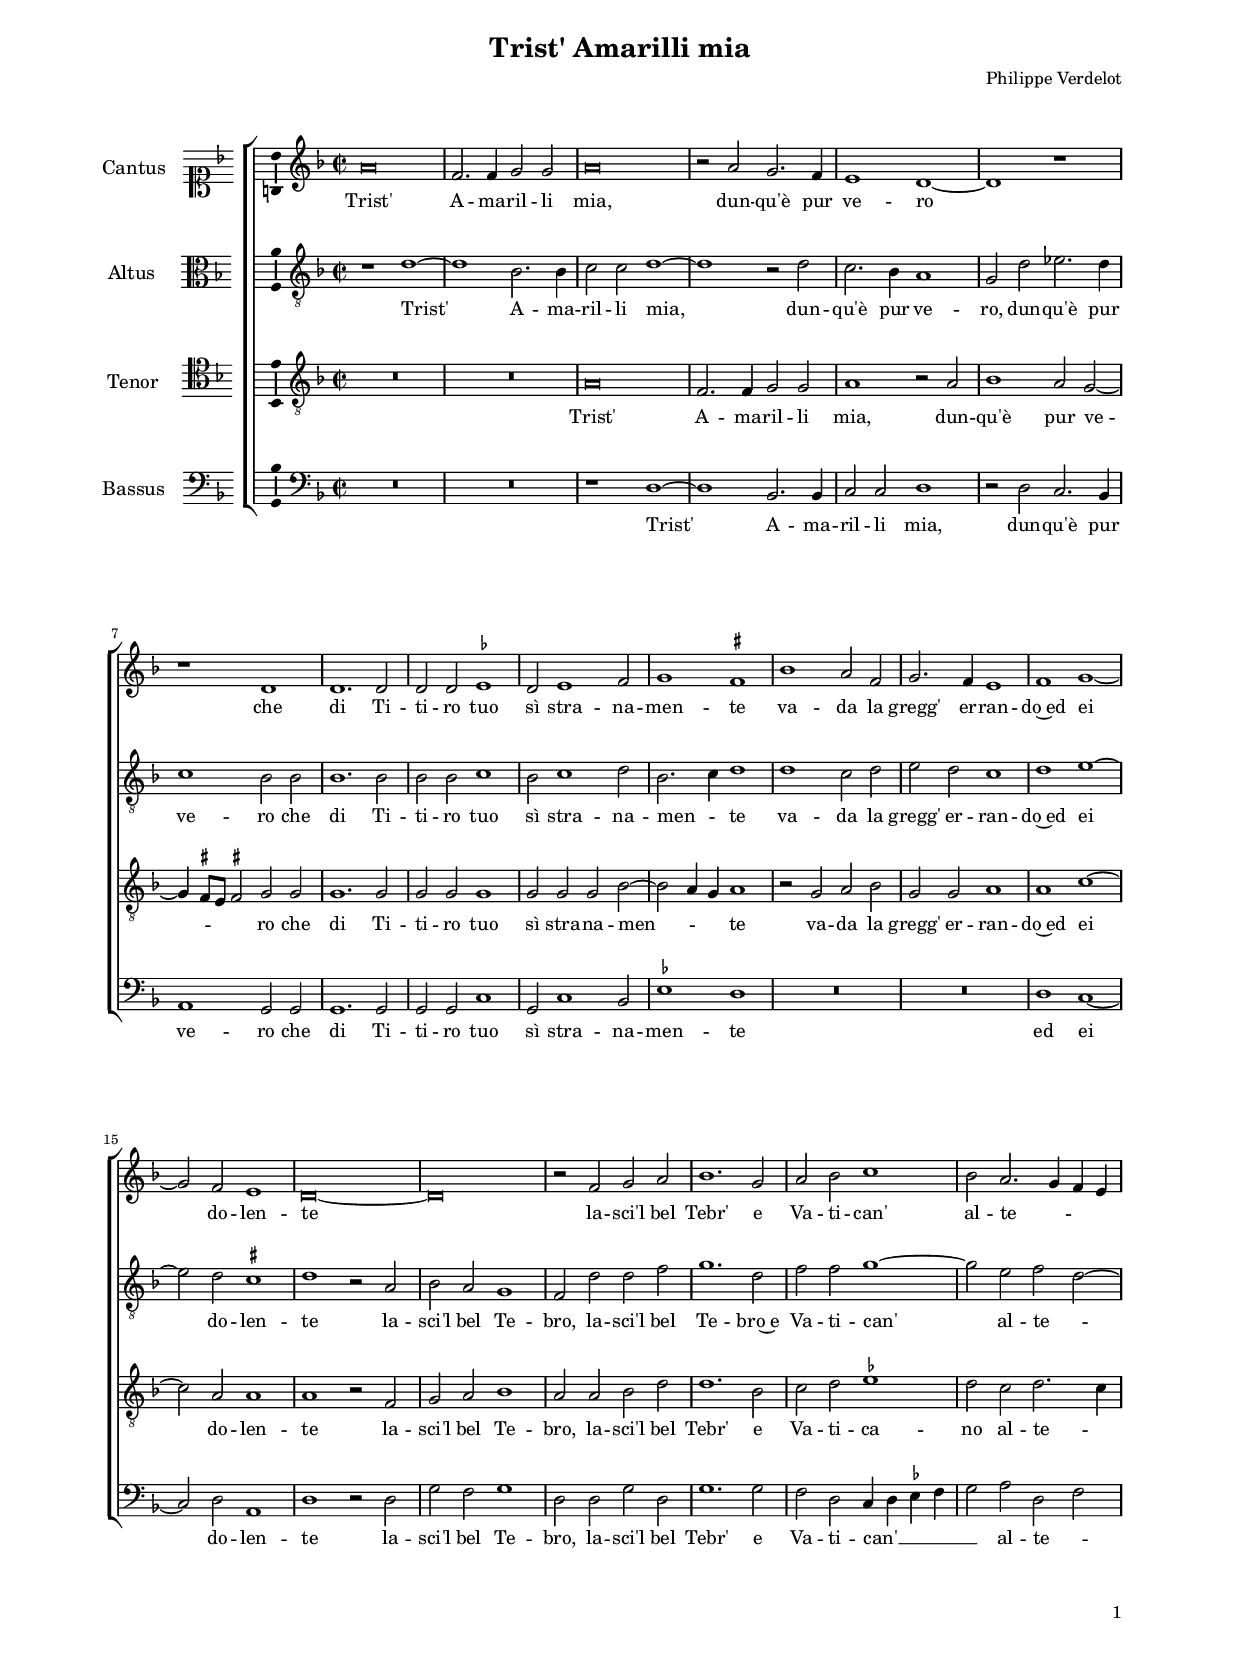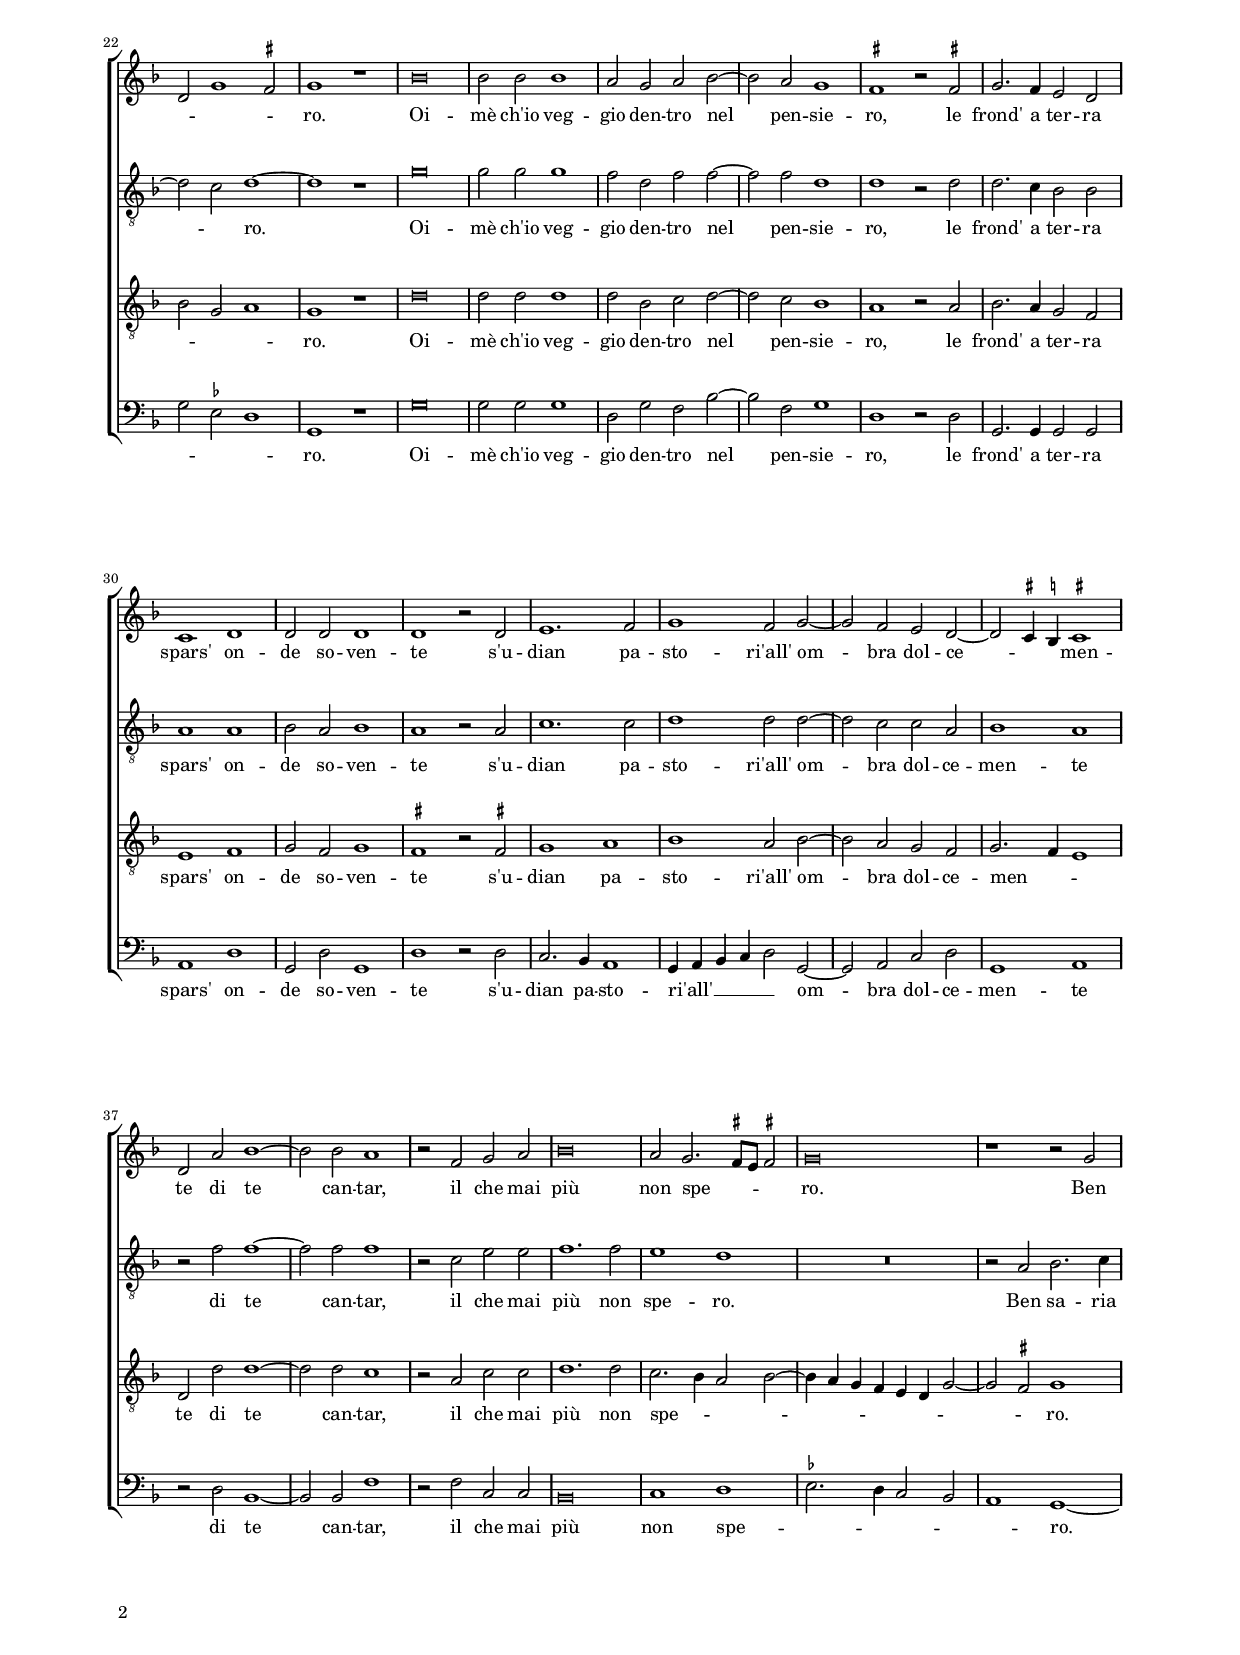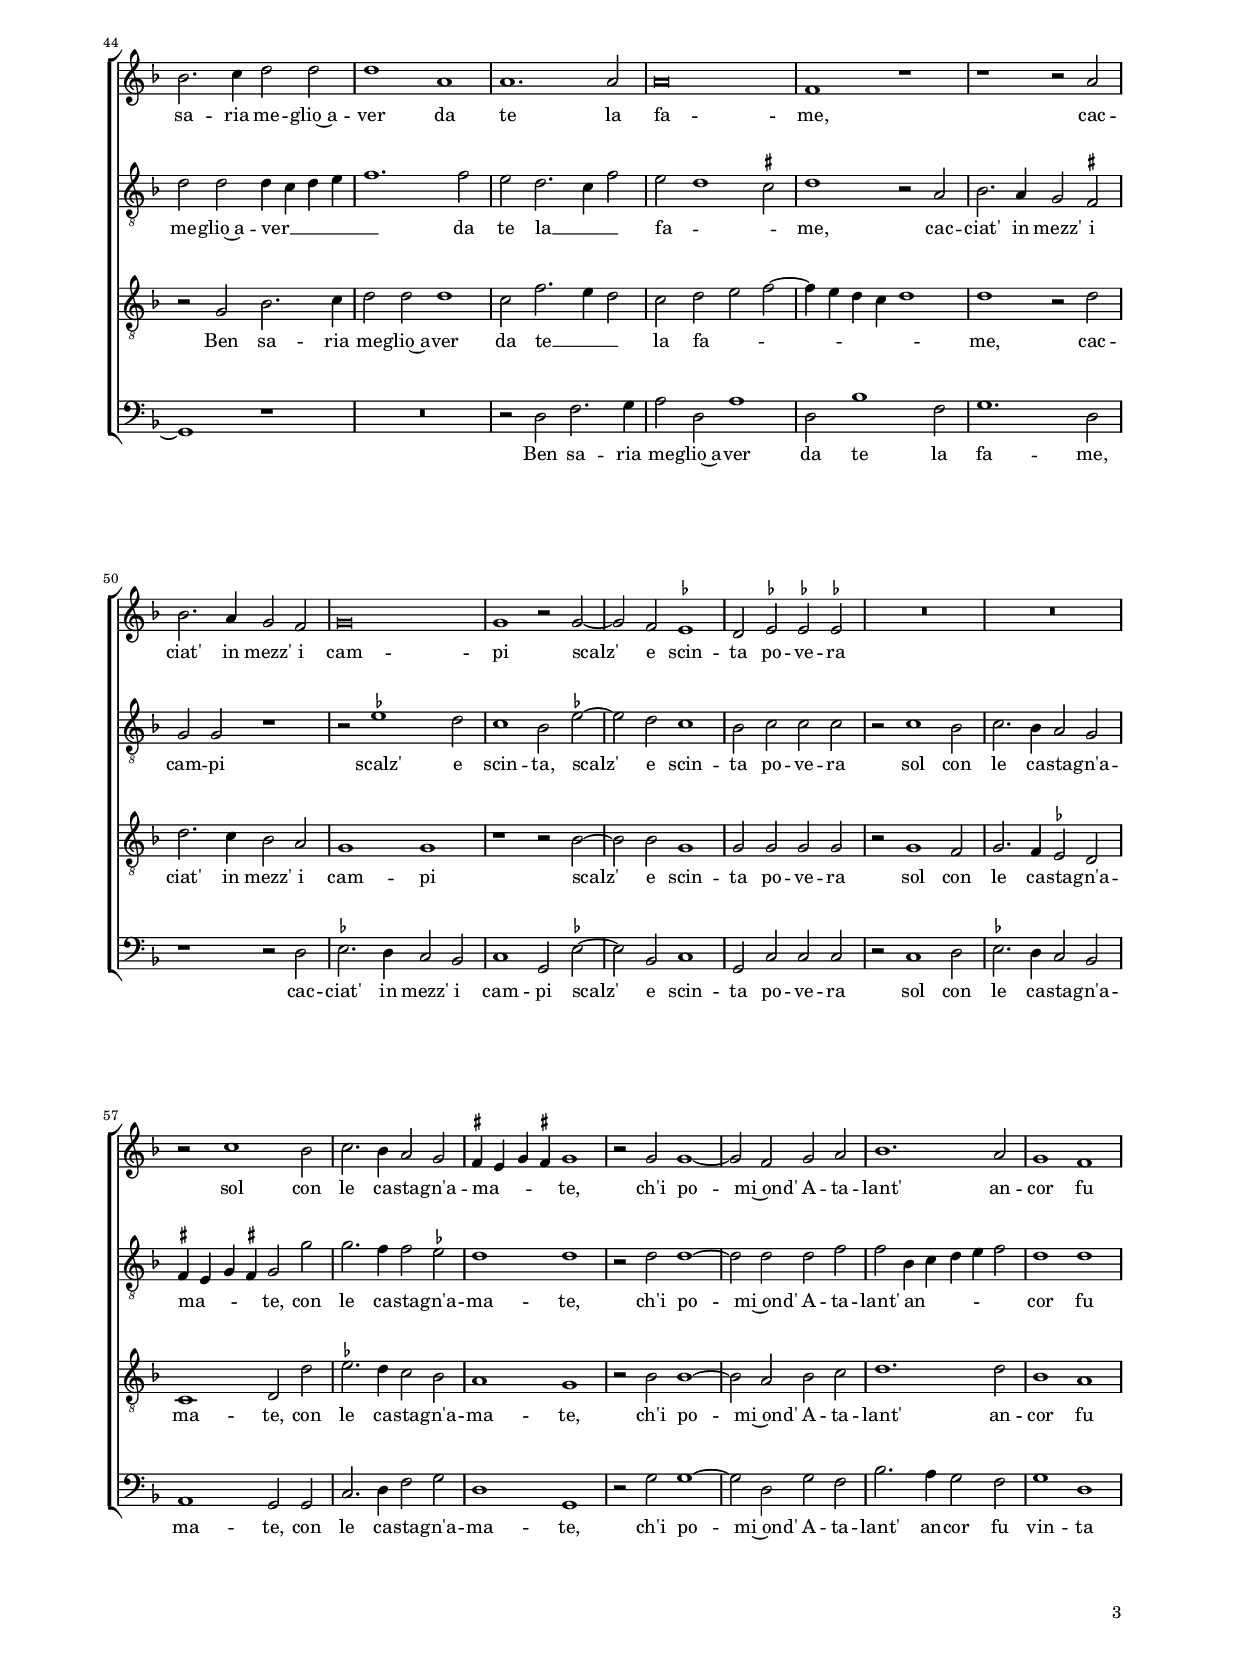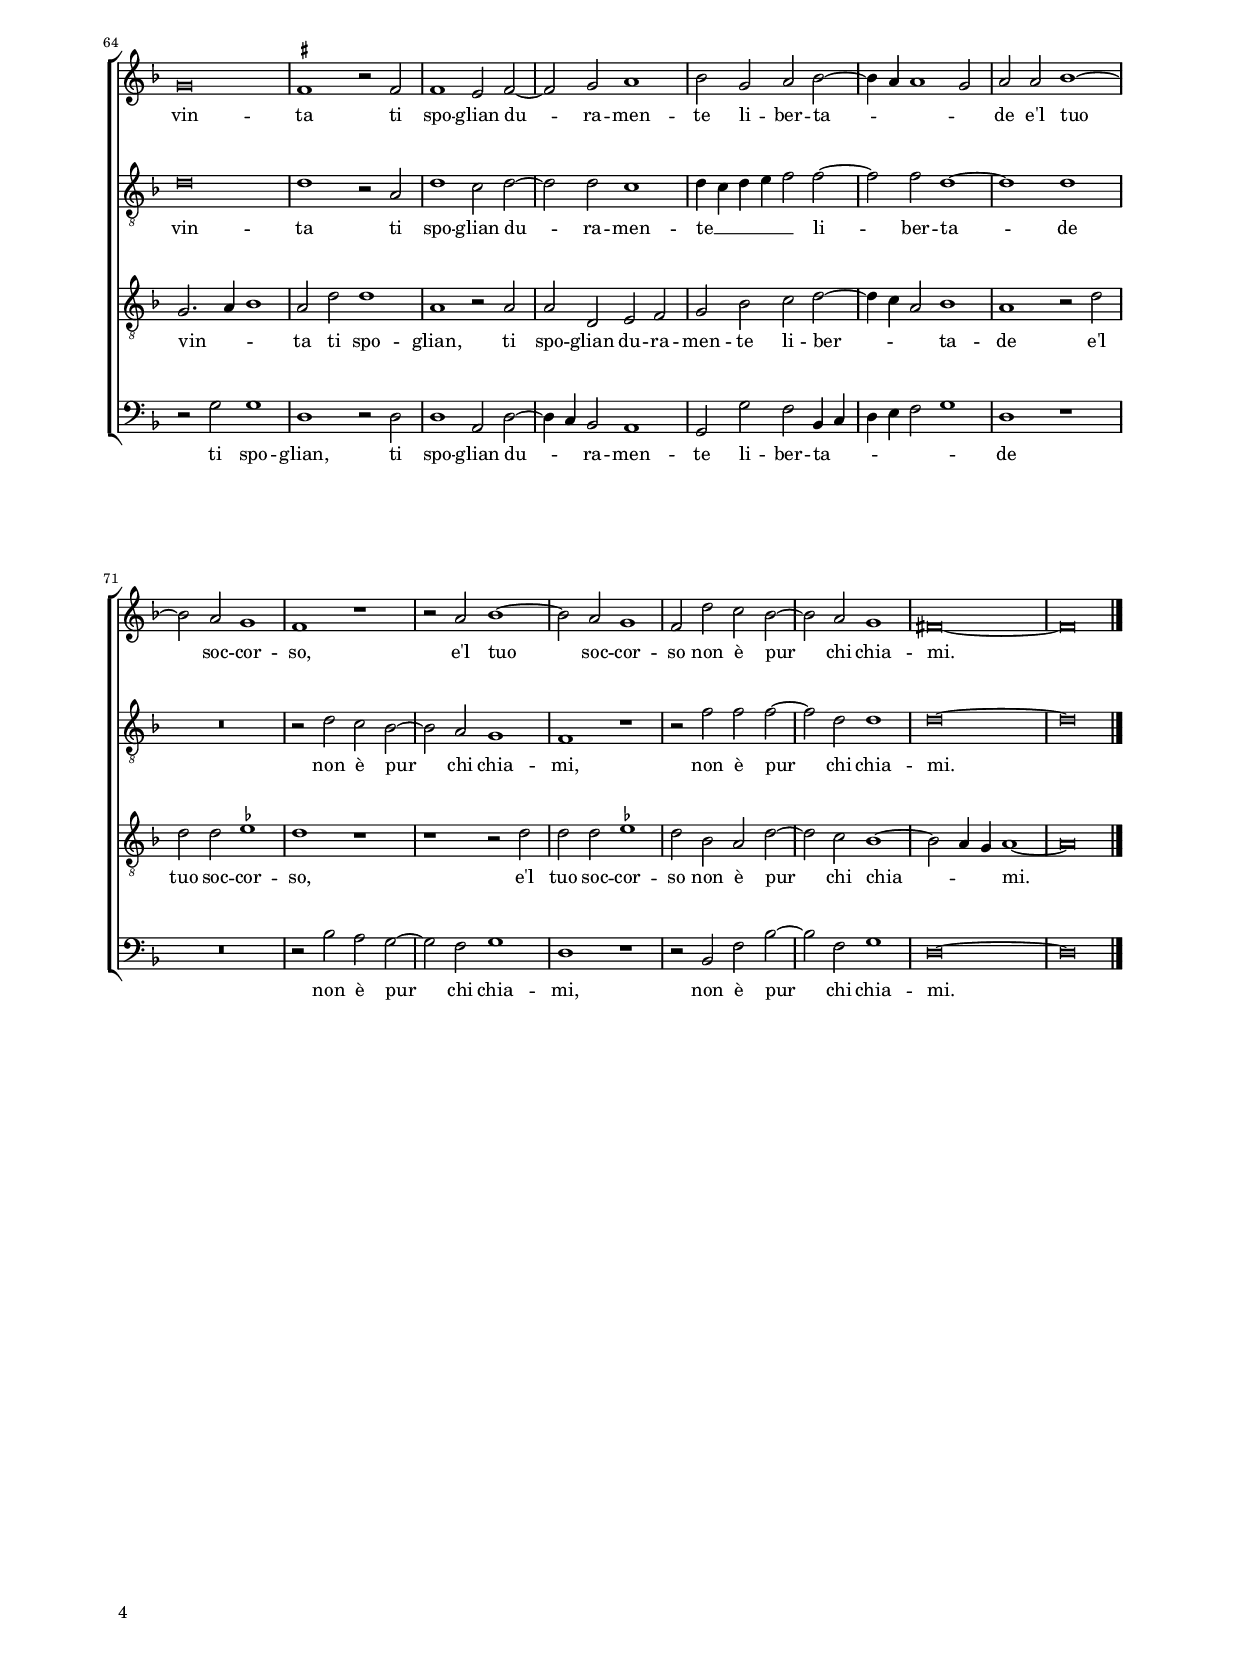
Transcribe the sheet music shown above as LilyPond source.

\header
{
  title="Trist' Amarilli mia"
  composer="Philippe Verdelot"
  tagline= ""
}

\version "2.22.0"
\language deutsch
#(set-global-staff-size 15)
% #(set-default-paper-size "letter")
#(ly:set-option 'point-and-click #f)

	
global = {
    % \set Staff.autoBeaming = ##f        
	\key f \major
	\time 2/2 \set Score.measureLength = #(ly:make-moment 2/1)
    \set Score.tempoHideNote = ##t
    \tempo 2 = 90
    \skip 1*2*78 \bar "|."
	}

	ficta = { \once \set suggestAccidentals = ##t }
	
	forget = #(define-music-function (music) (ly:music?) #{
		\accidentalStyle forget
		$music
		\accidentalStyle default
		#})
	

\paper
	{
	top-margin = 1.7 \cm
	bottom-margin = 1.1 \cm
	left-margin = 2 \cm
	right-margin = 2 \cm
	ragged-bottom = ##f
	ragged-last-bottom = ##t
	print-page-number = ##f
	system-system-spacing = #'((basic-distance . 17) (minimum-distance . 14) (padding . 6) (strechability . 150))
        oddFooterMarkup=\markup   \fill-line { "" \fromproperty #'page:page-number-string }
        evenFooterMarkup=\markup  \fill-line { \fromproperty #'page:page-number-string "" }
        last-bottom-spacing = #'((basic-distance . 11) (minimum-distance . 7) (padding . 4))
%	systems-per-page = 3
%       page-count = 3        
%	min-systems-per-page = 3
	}


incipitcantus = \markup { \score {
	{
	\set Staff.instrumentName = \markup { \fontsize #1 "Cantus" }
	\key f \major
	\clef soprano
	s4 \bar ""
	}
	\layout  {
	raggedright = ##t
	indent = 1.6 \cm
	line-width = 2.2\cm
	\context { \Staff \remove Time_signature_engraver }
	\override Staff.Clef.Y-extent = #'(0 . 0)
	}} \hspace #1 }
	
      
incipitaltus = \markup { \score {
	{
	\set Staff.instrumentName = \markup { \fontsize #1 "Altus" }
	\key f \major
	\clef alto
	s4 \bar ""
	}
	\layout  {
	raggedright = ##t
	indent = 1.6 \cm
	line-width = 2.2\cm
	\context { \Staff \remove Time_signature_engraver }
	\override Staff.Clef.Y-extent = #'(0 . 0)
	}} \hspace #1 }


incipittenor = \markup { \score {
	{
	\set Staff.instrumentName = \markup { \fontsize #1 "Tenor" }
	\key f \major
	\clef tenor
	s4 \bar ""
	}
	\layout  {
	raggedright = ##t
	indent = 1.6 \cm
	line-width = 2.2\cm
	\context { \Staff \remove Time_signature_engraver }
	\override Staff.Clef.Y-extent = #'(0 . 0)
	}} \hspace #1 }


incipitbassus = \markup { \score {
	{
	\set Staff.instrumentName = \markup { \fontsize #1 "Bassus" }
	\key f \major
	\clef bass
	s4 \bar ""
	}
	\layout  {
	raggedright = ##t
	indent = 1.6 \cm
	line-width = 2.2\cm
	\context { \Staff \remove Time_signature_engraver }
	\override Staff.Clef.Y-extent = #'(0 . 0)
	}} \hspace #1 }


cantus =  \relative c''
	{
	a\breve
	f2. f4 g2 g
	a\breve
	r2 a g2. f4
%5
	e1 d~ |
	d1 r
	r1 d
	d1. d2
	d2 d \ficta es1
%10
	d2 e1 f2
	g1 \ficta fis |
	b1 a2 f
	g2. f4 e1
	f1 g~
%15
	g2 f e1 |
	d\breve~
	d\breve
	r2 f g a
	b1. g2
%20
	a2 b c1 |
	b2 a2. g4 f e
	d2 g1 \ficta fis2
	g1 r
	b\breve
%25
	b2 b b1 |
	a2 g a b~
	b2 a g1
	\ficta fis1 r2 \ficta fis!
	g2. f4 e2 d
%30
	c1 d |
	d2 d d1
	d1 r2 d
	e1. f2
	g1 f2 g~
%35
	g2 f e d~ |
	d2 \ficta cis4 \ficta h \ficta cis!1
	d2 a' b1~
	b2 b a1
	r2 f g a
%40
	b\breve |
	a2 g2. \ficta fis8 e \ficta fis!2
	g\breve
	r1 r2 g
	b2. c4 d2 d
%45
	d1 a |
	a1. a2
	a\breve
	f1 r
	r1 r2 a
%50
	b2. a4 g2 f |
	g\breve
	g1 r2 g~
	g2 f \ficta es1
	d2 \ficta es \ficta es! \ficta es!
%55
	R\breve |
	R\breve
	r2 c'1 b2
	c2. b4 a2 g
	\ficta fis4 e g \ficta fis! g1
%60
	r2 g g1~ |
	g2 f g a
	b1. a2
	g1 f
	g\breve
%65
	\ficta fis1 r2 \forget f |
	f1 e2 f~
	f2 g a1
	b2 g a b~
	b4 a a1 g2
%70
	a2 a b1~ |
	b2 a g1
	f1 r
	r2 a b1~
	b2 a g1
%75
	f2 d' c b~ |
	b2 a g1
	fis\breve~
    fis\breve |
	}


altus =  \relative c'
    {
	r1 d~
	d1 b2. b4
	c2 c d1~
	d1 r2 d
%5
	c2. b4 a1 |
	g2 d' es2. d4
	c1 b2 b
	b1. b2
	b2 b c1
%10
	b2 c1 d2 |
	b2. c4 d1
	d1 c2 d
	e2 d c1
	d1 e~
%15
	e2 d \ficta cis1 |
	d1 r2 a
	b2 a g1
	f2 d' d f
	g1. d2
%20
	f2 f g1~ |
	g2 e f d~
	d2 c d1~
	d1 r
	g\breve
%25
	g2 g g1 |
	f2 d f f~
	f2 f d1
	d1 r2 d
	d2. c4 b2 b
%30
	a1 a |
	b2 a b1
	a1 r2 a
	c1. c2
	d1 d2 d~
%35
	d2 c c a |
	b1 a
	r2 f' f1~
	f2 f f1
	r2 c e e
%40
	f1. f2 |
	e1 d
	R\breve
	r2 a b2. c4
	d2 d d4 c d e
%45
	f1. f2 |
	e2 d2. c4 f2
	e2 d1 \ficta cis2
	d1 r2 a
	b2. a4 g2 \ficta fis
%50
	g2 g r1 |
	r2 \ficta es'1 d2
	c1 b2 \ficta es~
	\ficta es2 d c1
	b2 c c c
%55
	r2 c1 b2 |
	c2. b4 a2 g
	\ficta fis4 e g \ficta fis! g2 g'
	g2. f4 f2 \ficta es
	d1 d
%60
	r2 d d1~ |
	d2 d d f
	f2 b,4 c d e f2
	d1 d
	d\breve
%65
	d1 r2 a |
	d1 c2 d~
	d2 d c1
	d4 c d e f2 f~
	f2 f d1~
%70
	d1 d |
	R\breve
	r2 d c b~
	b2 a g1
	f1 r
%75
	r2 f' f f~ |
	f2 d d1
	d\breve~
    d\breve |
	}


tenor =  \relative c'
	{
	R\breve
	R\breve
	a\breve
	f2. f4 g2 g
%5
	a1 r2 a |
	b1 a2 g~
	g4 \ficta fis8 e \ficta fis!2 g2 g
	g1. g2
	g2 g g1
%10
	g2 g g b~ |
	b2 a4 g a1
	r2 g a b
	g2 g a1
	a1 c~
%15
	c2 a a1 |
	a1 r2 f
	g2 a b1
	a2 a b d
	d1. b2
%20
	c2 d \ficta es1 |
	d2 c d2. c4
	b2 g a1
	g1 r
	d'\breve
%25
	d2 d d1 |
	d2 b c d~
	d2 c b1
	a1 r2 a
	b2. a4 g2 f
%30
	e1 f |
	g2 f g1
	\ficta fis1 r2 \ficta fis!
	g1 a
	b1 a2 b~
%35
	b2 a g f |
	g2. f4 e1
	d2 d' d1~
	d2 d c1
	r2 a c c
%40
	d1. d2 |
	c2. b4 a2 b~
	b4 a g f e d g2~
	g2 \ficta fis g1
	r2 g b2. c4
%45
	d2 d d1 |
	c2 f2. e4 d2
	c2 d e f~
	f4 e d c d1
	d1 r2 d
%50
	d2. c4 b2 a |
	g1 g
	r1 r2 b~
	b2 b g1
	g2 g g g
%55
	r2 g1 f2 |
	g2. f4 \ficta es2 d
	c1 d2 d'
	\ficta es2. d4 c2 b
	a1 g
%60
	r2 b b1~ |
	b2 a b c
	d1. d2
	b1 a
	g2. a4 b1
%65
	a2 d d1 |
	a1 r2 a
	a2 d, e f
	g2 b c d~
	d4 c a2 b1
%70
	a1 r2 d |
	d2 d \ficta es1
	d1 r
	r1 r2 d
	d2 d \ficta es1
%75
	d2 b a d~ |
	d2 c b1~
	b2 a4 g a1~
	a\breve |
	}


bassus  =  \relative c
	{
	R\breve
	R\breve
	r1 d~
	d1 b2. b4
%5
	c2 c d1 |
	r2 d c2. b4
	a1 g2 g
	g1. g2
	g2 g c1
%10
	g2 c1 b2 |
	\ficta es1 d
	R\breve
	R\breve
	d1 c~
%15
	c2 d a1 |
	d1 r2 d
	g2 f g1
	d2 d g d
	g1. g2
%20
	f2 d c4 d \ficta es f |
	g2 a d, f
	g2 \ficta es d1
	g,1 r
	g'\breve
%25
	g2 g g1 |
	d2 g f b~
	b2 f g1
	d1 r2 d
	g,2. g4 g2 g
%30
	a1 d |
	g,2 d' g,1
	d'1 r2 d
	c2. b4 a1
	g4 a b c d2 g,~
%35
	g2 a c d |
	g,1 a
	r2 d b1~
	b2 b f'1
	r2 f c c
%40
	b\breve |
	c1 d
	\ficta es2. d4 c2 b
	a1 g~
	g1 r
%45
	R\breve |
	r2 d' f2. g4
	a2 d, a'1
	d,2 b'1 f2
	g1. d2
%50
	r1 r2 d |
	\ficta es2. d4 c2 b
	c1 g2 \ficta es'~
	\ficta es2 b c1
	g2 c c c
%55
	r2 c1 d2 |
	\ficta es2. d4 c2 b
	a1 g2 g
	c2. d4 f2 g
	d1 g,
%60
	r2 g' g1~ |
	g2 d g f
	b2. a4 g2 f
	g1 d
	r2 g g1
%65
	d1 r2 d |
	d1 a2 d~
	d4 c b2 a1
	g2 g' f b,4 c
	d4 e f2 g1
%70
	d1 r |
	R\breve
	r2 b' a g~
	g2 f g1
	d1 r
%75
	r2 b f' b~ |
	b2 f g1
	d\breve~
    d\breve |
	}

lyricscantus = \lyricmode {
	Trist' A -- ma -- ril -- li mia,
    dun -- qu'è pur ve -- ro
    che di Ti -- ti -- ro tuo sì stra -- na -- men -- te
    va -- da la gregg' er -- ran -- do~ed ei do -- len -- te
    la -- sci'l bel Tebr' e Va -- ti -- can' al -- te -- _ _ _ _ _ _ ro.
    Oi -- mè ch'io veg -- gio den -- tro nel pen -- sie -- ro,
    le frond' a ter -- ra spars' on -- de so -- ven -- te
    s'u -- dian pa -- sto -- ri'all' om -- bra dol -- ce -- _ _ men -- te
    di te can -- tar, il che mai più non spe -- _ _ _ ro.
    Ben sa -- ria me -- glio~a -- ver da te la fa -- me,
    cac -- ciat' in mezz' i cam -- pi scalz' e scin -- ta
    po -- ve -- ra sol con le ca -- sta -- gn'a -- ma -- _ _ _ te,
    ch'i po -- mi~ond' A -- ta -- lant' an -- cor fu vin -- ta
    ti spo -- glian du -- ra -- men -- te li -- ber -- ta -- _ _ _ de
    e'l tuo soc -- cor -- so,
    e'l tuo soc -- cor -- so non è pur chi chia -- mi.
	}


lyricsaltus = \lyricmode {
	Trist' A -- ma -- ril -- li mia,
    dun -- qu'è pur ve -- ro,
    dun -- qu'è pur ve -- ro
    che di Ti -- ti -- ro tuo sì stra -- na -- men -- _ te
    va -- da la gregg' er -- ran -- do~ed ei do -- len -- te
    la -- sci'l bel Te -- bro,
    la -- sci'l bel Te -- bro~e Va -- ti -- can' al -- te -- _ _ ro.
    Oi -- mè ch'io veg -- gio den -- tro nel pen -- sie -- ro,
    le frond' a ter -- ra spars' on -- de so -- ven -- te
    s'u -- dian pa -- sto -- ri'all' om -- bra dol -- ce -- men -- te
    di te can -- tar, il che mai più non spe -- ro.
    Ben sa -- ria me -- glio~a -- ver __ _ _ _ _ da te la __ _ _ fa -- _ _ me,
    cac -- ciat' in mezz' i cam -- pi scalz' e scin -- ta,
    scalz' e scin -- ta
    po -- ve -- ra sol con le ca -- sta -- gn'a -- ma -- _ _ _ te,
    con le ca -- sta -- gn'a -- ma -- te,
    ch'i po -- mi~ond' A -- ta -- lant' an -- _ _ _ _ cor fu vin -- ta
    ti spo -- glian du -- ra -- men -- te __ _ _ _ _ li -- ber -- ta -- de
    non è pur chi chia -- mi,
    non è pur chi chia -- mi.
	}


lyricstenor = \lyricmode {
	Trist' A -- ma -- ril -- li mia,
    dun -- qu'è pur ve -- _ _ _ ro
    che di Ti -- ti -- ro tuo sì stra -- na -- men -- _ _ te
    va -- da la gregg' er -- ran -- do~ed ei do -- len -- te
    la -- sci'l bel Te -- bro,
    la -- sci'l bel Tebr' e Va -- ti -- ca -- no al -- te -- _ _ _ _ ro.
    Oi -- mè ch'io veg -- gio den -- tro nel pen -- sie -- ro,
    le frond' a ter -- ra spars' on -- de so -- ven -- te
    s'u -- dian pa -- sto -- ri'all' om -- bra dol -- ce -- men -- _ _ te
    di te can -- tar, il che mai più non spe -- _ _ _ _ _ _ _ _ _ _ ro.
    Ben sa -- ria me -- glio~a -- ver da te __ _ _ la fa -- _ _ _ _ _ _ me,
    cac -- ciat' in mezz' i cam -- pi scalz' e scin -- ta
    po -- ve -- ra sol con le ca -- sta -- gn'a -- ma -- te,
    con le ca -- sta -- gn'a -- ma -- te,
    ch'i po -- mi~ond' A -- ta -- lant' an -- cor fu vin -- _ _ ta
    ti spo -- glian,
    ti spo -- glian du -- ra -- men -- te li -- ber -- _ _ ta -- de
    e'l tuo soc -- cor -- so,
    e'l tuo soc -- cor -- so non è pur chi chia -- _ _ mi.
	}


lyricsbassus = \lyricmode {
	Trist' A -- ma -- ril -- li mia,
    dun -- qu'è pur ve -- ro
    che di Ti -- ti -- ro tuo sì stra -- na -- men -- te
    ed ei do -- len -- te
    la -- sci'l bel Te -- bro,
    la -- sci'l bel Tebr' e Va -- ti -- can' __ _ _ _ _ al -- te -- _ _ _ _ ro.
    Oi -- mè ch'io veg -- gio den -- tro nel pen -- sie -- ro,
    le frond' a ter -- ra spars' on -- de so -- ven -- te
    s'u -- dian pa -- sto -- ri'all' __ _ _ _ _ om -- bra dol -- ce -- men -- te
    di te can -- tar, il che mai più non spe -- _ _ _ _ _ ro.
    Ben sa -- ria me -- glio~a -- ver da te la fa -- me,
    cac -- ciat' in mezz' i cam -- pi scalz' e scin -- ta
    po -- ve -- ra sol con le ca -- sta -- gn'a -- ma -- te,
    con le ca -- sta -- gn'a -- ma -- te,
    ch'i po -- mi~ond' A -- ta -- lant' an -- cor fu vin -- ta
    ti spo -- glian,
    ti spo -- glian du -- _ ra -- men -- te li -- ber -- ta -- _ _ _ _ _ de
    non è pur chi chia -- mi,
    non è pur chi chia -- mi.
	}


\score
{  
	\transpose c c {
	\new ChoirStaff \with { \override StaffGrouper.staff-staff-spacing.basic-distance = #12 }
	<<

	\new Staff << \global
	\new Voice="v1" {
		\set Staff.instrumentName=\incipitcantus
        %       \set Staff.instrumentName="S"
		\set Staff.midiInstrument = "reed organ"
		\clef "violin"
		\cantus }
	\new Lyrics \lyricsto "v1" {\lyricscantus }
	>>


	\new Staff << \global
	\new Voice="v2" {
		\set Staff.instrumentName=\incipitaltus
        %       \set Staff.instrumentName="A"
		\set Staff.midiInstrument = "reed organ"
        \clef "G_8"
		\altus}
	\new Lyrics \lyricsto "v2" {\lyricsaltus }
	>>


	\new Staff << \global
	\new Voice="v3" {
		\set Staff.instrumentName=\incipittenor
        %       \set Staff.instrumentName="T"
		\set Staff.midiInstrument = "reed organ"
		\clef "G_8"
		\tenor }
	\new Lyrics \lyricsto "v3" {\lyricstenor }
	>>


	\new Staff << \global
	\new Voice="v4" {
		\set Staff.instrumentName=\incipitbassus
        %       \set Staff.instrumentName="B"
		\set Staff.midiInstrument = "reed organ"
		\clef "bass" 
		\bassus }
	\new Lyrics \lyricsto "v4" {\lyricsbassus}
	>>

	>>
	} % transpose

	\layout
	{
	indent = 2.3 \cm
%	\context { \Lyrics \override VerticalAxisGroup.nonstaff-relatedstaff-spacing.padding = #2 }
%	\context { \Lyrics \override LyricText.font-size = #1 }
	\context { \Staff \override TimeSignature.break-visibility = #end-of-line-invisible }
    \context { \Staff \consists "Ambitus_engraver" }
%	\context { \Voice \override Slur.transparent = ##t }
	\context { \Score \override BarNumber.padding = #2 }
	\context { \Voice \override NoteHead.style = #'baroque }
	}

\midi
	{
	}
	
}


% EOF
